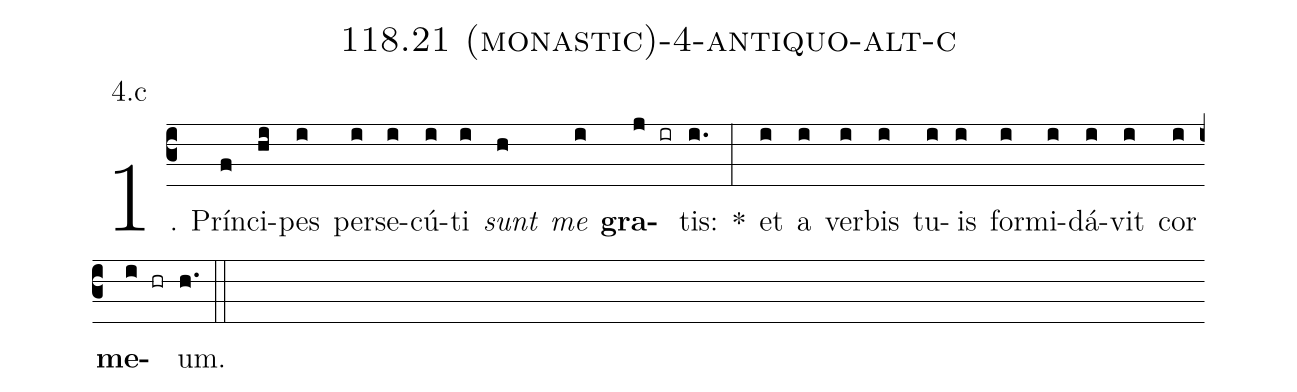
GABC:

name: 118.21 (monastic)-4-antiquo-alt-c;
annotation: 4.c;
%%
(c3)1. Prín(f)ci(hi)pes(i) per(i)se(i)cú(i)ti(i) <i>sunt</i>(h) <i>me</i>(i) <b>gra</b>(j ir)tis:(i.) *(:) et(i) a(i) ver(i)bis(i) tu(i)is(i) for(i)mi(i)dá(i)vit(i) cor(i) <b>me</b>(i hr)um.(h.) (::)
